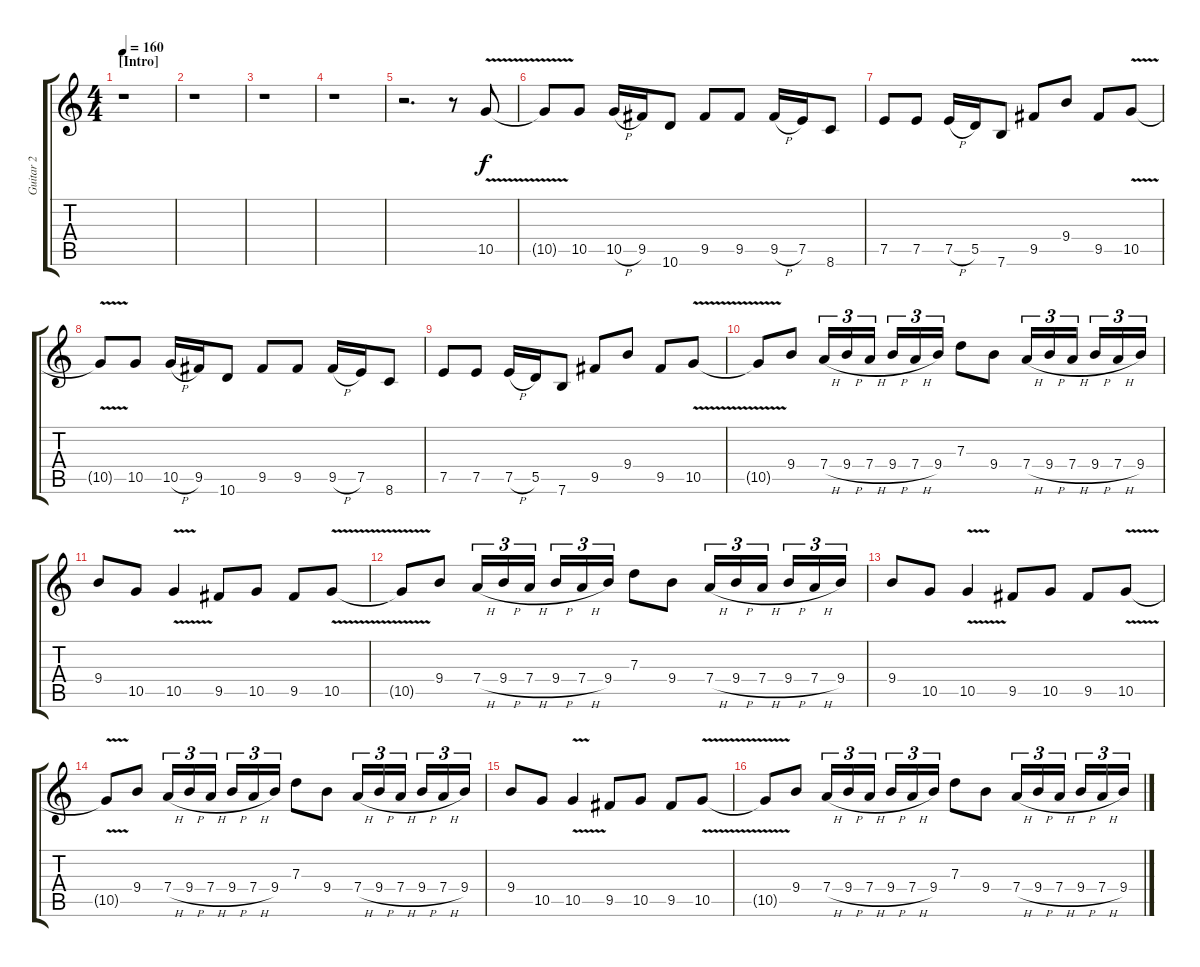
\track ("Guitar 2" "Guitar 2") {instrument distortionguitar}
\staff {score tabs}
\tuning (E4 B3 G3 D3 A2 E2) {hide}
\ts (4 4)
\section ("" "[Intro]")
\tempo 160
\clef g2
\ks c
r.1{dy f instrument distortionguitar} |
r.1 |
r.1 |
r.1 |
r.2{d} r.8 10.5{v}.8 |
10.5{t}.8 10.5.8 10.5{h}.16 9.5.16 10.6.8 9.5.8 9.5.8 9.5{h}.16 7.5.16 8.6.8 |
7.5.8 7.5.8 7.5{h}.16 5.5.16 7.6.8 9.5.8 9.4.8 9.5.8 10.5{v}.8 |
10.5{t}.8 10.5.8 10.5{h}.16 9.5.16 10.6.8 9.5.8 9.5.8 9.5{h}.16 7.5.16 8.6.8 |
7.5.8 7.5.8 7.5{h}.16 5.5.16 7.6.8 9.5.8 9.4.8 9.5.8 10.5{v}.8 |
10.5{t}.8 9.4.8 7.4{h}.16{tu (3 2)} 9.4{h}.16{tu (3 2)} 7.4{h}.16{tu (3 2)} 9.4{h}.16{tu (3 2)} 7.4{h}.16{tu (3 2)} 9.4.16{tu (3 2)} 7.3.8 9.4.8 7.4{h}.16{tu (3 2)} 9.4{h}.16{tu (3 2)} 7.4{h}.16{tu (3 2)} 9.4{h}.16{tu (3 2)} 7.4{h}.16{tu (3 2)} 9.4.16{tu (3 2)} |
9.4.8 10.5.8 10.5{v}.4 9.5.8 10.5.8 9.5.8 10.5{v}.8 |
10.5{t}.8 9.4.8 7.4{h}.16{tu (3 2)} 9.4{h}.16{tu (3 2)} 7.4{h}.16{tu (3 2)} 9.4{h}.16{tu (3 2)} 7.4{h}.16{tu (3 2)} 9.4.16{tu (3 2)} 7.3.8 9.4.8 7.4{h}.16{tu (3 2)} 9.4{h}.16{tu (3 2)} 7.4{h}.16{tu (3 2)} 9.4{h}.16{tu (3 2)} 7.4{h}.16{tu (3 2)} 9.4.16{tu (3 2)} |
9.4.8 10.5.8 10.5{v}.4 9.5.8 10.5.8 9.5.8 10.5{v}.8 |
10.5{t}.8 9.4.8 7.4{h}.16{tu (3 2)} 9.4{h}.16{tu (3 2)} 7.4{h}.16{tu (3 2)} 9.4{h}.16{tu (3 2)} 7.4{h}.16{tu (3 2)} 9.4.16{tu (3 2)} 7.3.8 9.4.8 7.4{h}.16{tu (3 2)} 9.4{h}.16{tu (3 2)} 7.4{h}.16{tu (3 2)} 9.4{h}.16{tu (3 2)} 7.4{h}.16{tu (3 2)} 9.4.16{tu (3 2)} |
9.4.8 10.5.8 10.5{v}.4 9.5.8 10.5.8 9.5.8 10.5{v}.8 |
10.5{t}.8 9.4.8 7.4{h}.16{tu (3 2)} 9.4{h}.16{tu (3 2)} 7.4{h}.16{tu (3 2)} 9.4{h}.16{tu (3 2)} 7.4{h}.16{tu (3 2)} 9.4.16{tu (3 2)} 7.3.8 9.4.8 7.4{h}.16{tu (3 2)} 9.4{h}.16{tu (3 2)} 7.4{h}.16{tu (3 2)} 9.4{h}.16{tu (3 2)} 7.4{h}.16{tu (3 2)} 9.4.16{tu (3 2)}
